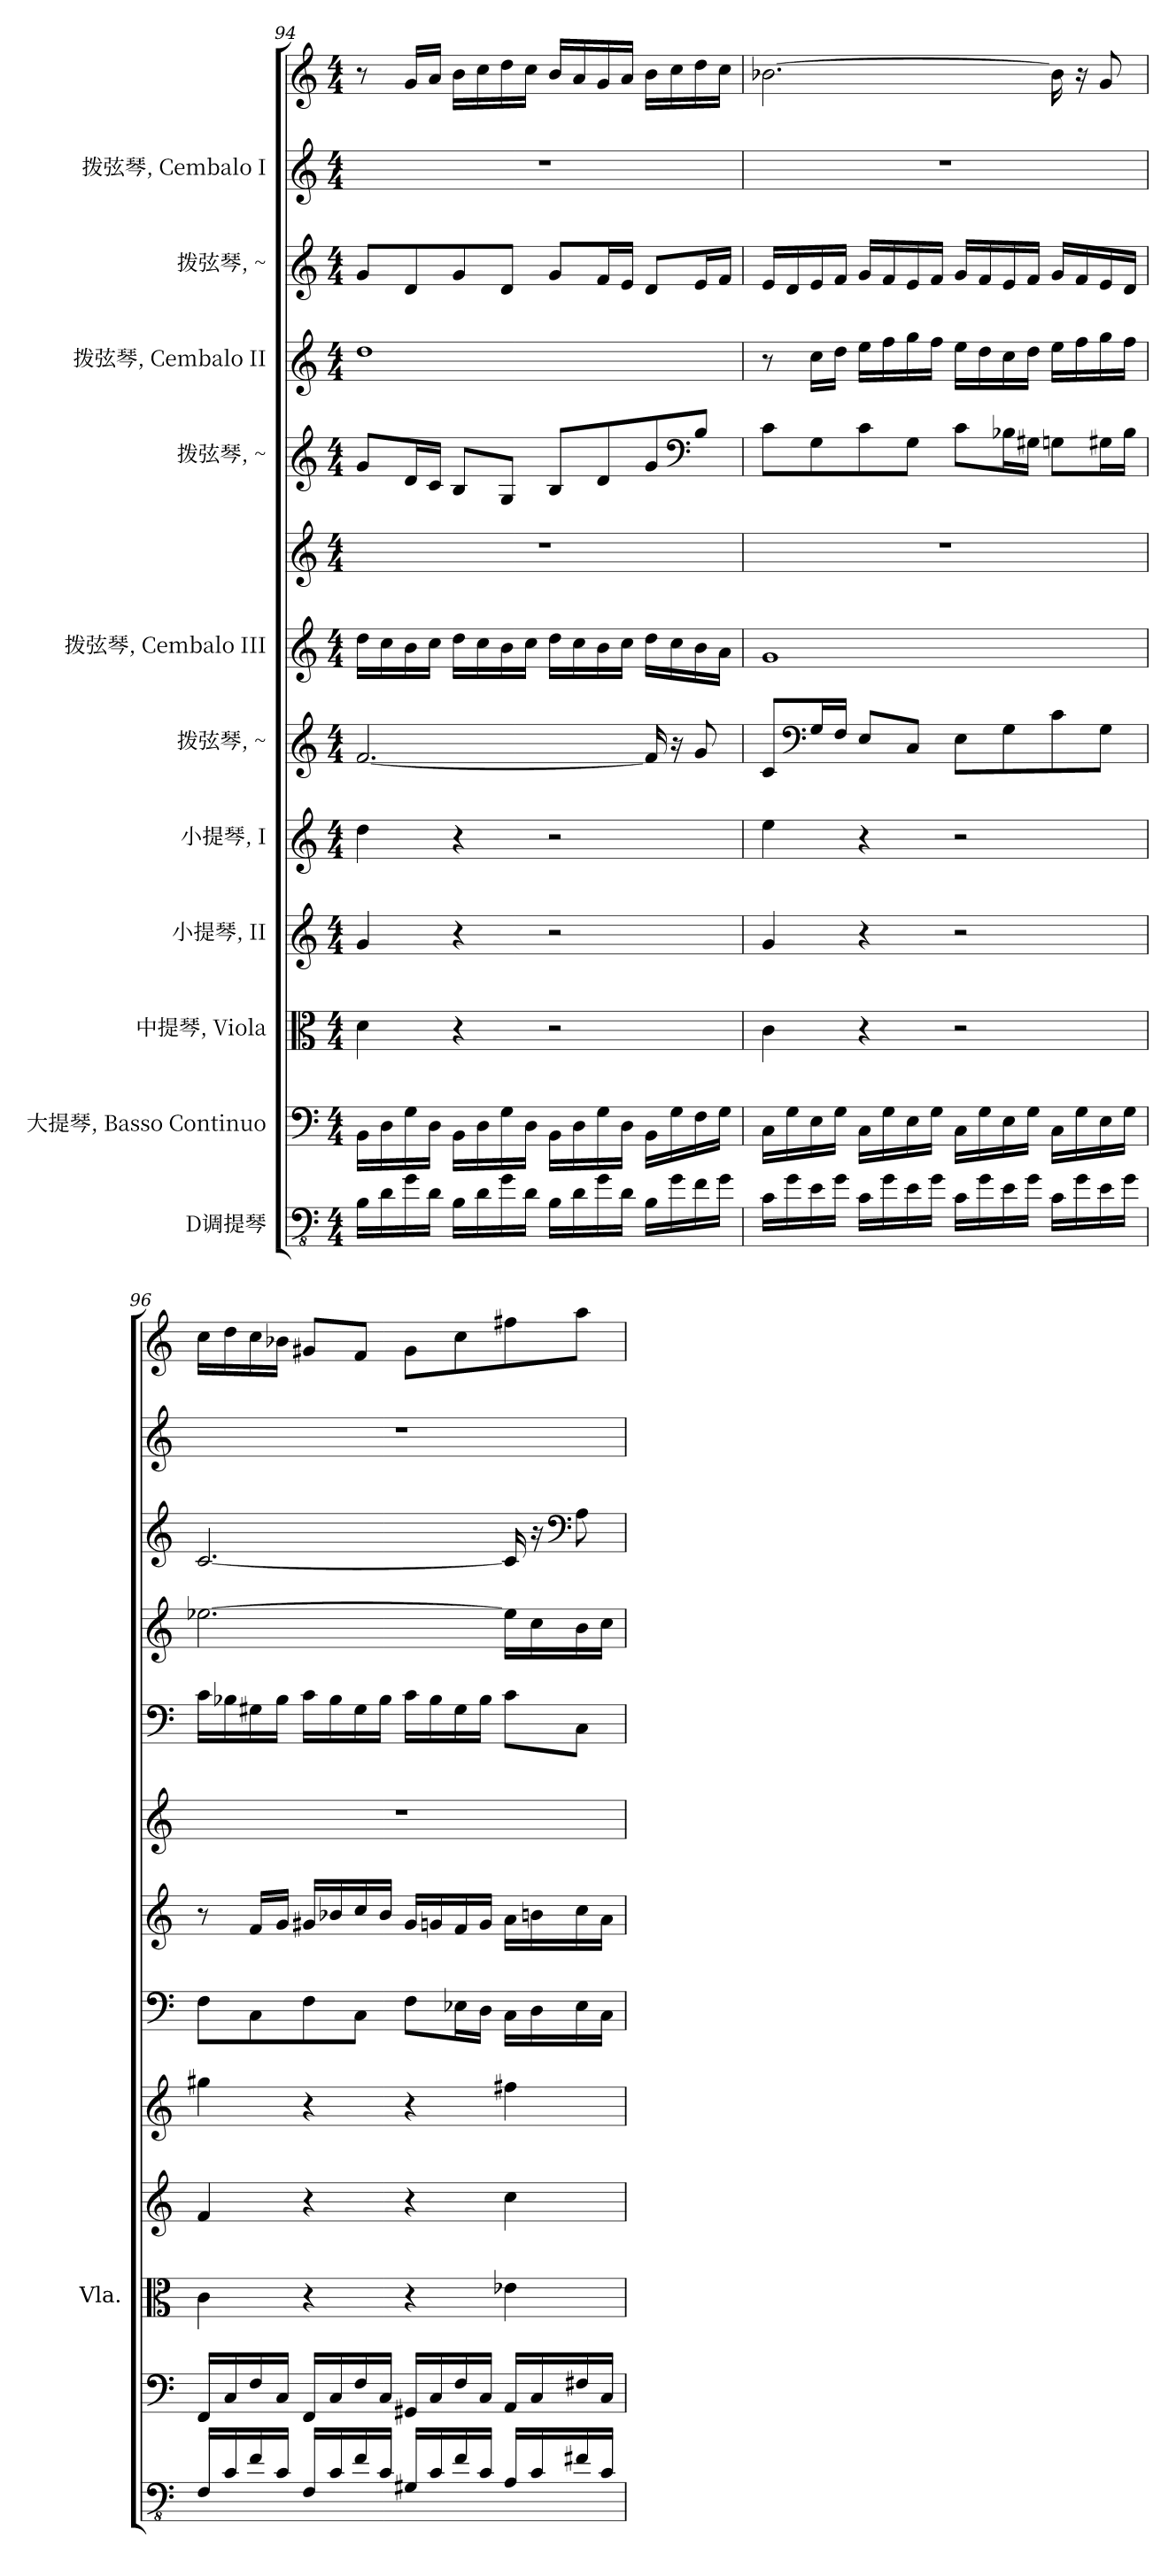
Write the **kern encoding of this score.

**kern	**kern	**kern	**kern	**kern	**kern	**kern	**kern	**kern	**kern	**kern	**kern	**kern
*part11	*part10	*part9	*part8	*part7	*part6	*part5	*part5	*part4	*part3	*part2	*part1	*part1
*staff13	*staff12	*staff11	*staff10	*staff9	*staff8	*staff7	*staff6	*staff5	*staff4	*staff3	*staff2	*staff1
*I"D调提琴	*I"大提琴, Basso Continuo	*I"中提琴, Viola	*I"小提琴, II	*I"小提琴, I	*I"拨弦琴, ~	*I"拨弦琴, Cembalo III	*	*I"拨弦琴, ~	*I"拨弦琴, Cembalo II	*I"拨弦琴, ~	*I"拨弦琴, Cembalo I	*
*	*	*I'Vla.	*	*	*	*	*	*	*	*	*	*
*clefFv4	*clefF4	*clefC3	*clefG2	*clefG2	*clefG2	*clefG2	*clefG2	*clefG2	*clefG2	*clefG2	*clefG2	*clefG2
*ITrd7c12	*	*	*	*	*	*	*	*	*	*	*	*
*k[]	*k[]	*k[]	*k[]	*k[]	*k[]	*k[]	*k[]	*k[]	*k[]	*k[]	*k[]	*k[]
*M4/4	*M4/4	*M4/4	*M4/4	*M4/4	*M4/4	*M4/4	*M4/4	*M4/4	*M4/4	*M4/4	*M4/4	*M4/4
=94	=94	=94	=94	=94	=94	=94	=94	=94	=94	=94	=94	=94
16BBB\LL	16BB\LL	4d\	4g/	4dd\	[2.f/	16dd\LL	1r	8g/L	1dd	8g/L	1r	8r
16DD\	16D\	.	.	.	.	16cc\	.	.	.	.	.	.
16GG\	16G\	.	.	.	.	16b\	.	16d/L	.	8d/	.	16g/LL
16DD\JJ	16D\JJ	.	.	.	.	16cc\JJ	.	16c/JJ	.	.	.	16a/JJ
16BBB\LL	16BB\LL	4r	4r	4r	.	16dd\LL	.	8B/L	.	8g/	.	16b\LL
16DD\	16D\	.	.	.	.	16cc\	.	.	.	.	.	16cc\
16GG\	16G\	.	.	.	.	16b\	.	8G/J	.	8d/J	.	16dd\
16DD\JJ	16D\JJ	.	.	.	.	16cc\JJ	.	.	.	.	.	16cc\JJ
16BBB\LL	16BB\LL	2r	2r	2r	.	16dd\LL	.	8B/L	.	8g/L	.	16b/LL
16DD\	16D\	.	.	.	.	16cc\	.	.	.	.	.	16a/
16GG\	16G\	.	.	.	.	16b\	.	8d/	.	16f/L	.	16g/
16DD\JJ	16D\JJ	.	.	.	.	16cc\JJ	.	.	.	16e/JJ	.	16a/JJ
16BBB\LL	16BB\LL	.	.	.	16f/]	16dd\LL	.	8g/	.	8d/L	.	16b\LL
16GG\	16G\	.	.	.	16r	16cc\	.	.	.	.	.	16cc\
*	*	*	*	*	*	*	*	*clefF4	*	*	*	*
16FF\	16F\	.	.	.	8g/	16b\	.	8B/J	.	16e/L	.	16dd\
16GG\JJ	16G\JJ	.	.	.	.	16a\JJ	.	.	.	16f/JJ	.	16cc\JJ
!!LO:PB:g=z
=95	=95	=95	=95	=95	=95	=95	=95	=95	=95	=95	=95	=95
16CC\LL	16C\LL	4c\	4g/	4ee\	8c/L	1g	1r	8c\L	8r	16e/LL	1r	[2.b-X\
16GG\	16G\	.	.	.	.	.	.	.	.	16d/	.	.
*	*	*	*	*	*clefF4	*	*	*	*	*	*	*
16EE\	16E\	.	.	.	16G/L	.	.	8G\	16cc\LL	16e/	.	.
16GG\JJ	16G\JJ	.	.	.	16F/JJ	.	.	.	16dd\JJ	16f/JJ	.	.
16CC\LL	16C\LL	4r	4r	4r	8E/L	.	.	8c\	16ee\LL	16g/LL	.	.
16GG\	16G\	.	.	.	.	.	.	.	16ff\	16f/	.	.
16EE\	16E\	.	.	.	8C/J	.	.	8G\J	16gg\	16e/	.	.
16GG\JJ	16G\JJ	.	.	.	.	.	.	.	16ff\JJ	16f/JJ	.	.
16CC\LL	16C\LL	2r	2r	2r	8E\L	.	.	8c\L	16ee\LL	16g/LL	.	.
16GG\	16G\	.	.	.	.	.	.	.	16dd\	16f/	.	.
16EE\	16E\	.	.	.	8G\	.	.	16B-X\L	16cc\	16e/	.	.
16GG\JJ	16G\JJ	.	.	.	.	.	.	16G#X\JJ	16dd\JJ	16f/JJ	.	.
16CC\LL	16C\LL	.	.	.	8c\	.	.	8Gn\L	16ee\LL	16g/LL	.	16b-\]
16GG\	16G\	.	.	.	.	.	.	.	16ff\	16f/	.	16r
16EE\	16E\	.	.	.	8G\J	.	.	16G#X\L	16gg\	16e/	.	8g/
16GG\JJ	16G\JJ	.	.	.	.	.	.	16B-\JJ	16ff\JJ	16d/JJ	.	.
=96	=96	=96	=96	=96	=96	=96	=96	=96	=96	=96	=96	=96
16FFF/LL	16FF/LL	4c\	4f/	4gg#X\	8F\L	8r	1r	16c\LL	[2.ee-X\	[2.c/	1r	16cc\LL
16CC/	16C/	.	.	.	.	.	.	16B-X\	.	.	.	16dd\
16FF/	16F/	.	.	.	8C\	16f/LL	.	16G#X\	.	.	.	16cc\
16CC/JJ	16C/JJ	.	.	.	.	16g/JJ	.	16B-\JJ	.	.	.	16b-X\JJ
16FFF/LL	16FF/LL	4r	4r	4r	8F\	16g#X/LL	.	16c\LL	.	.	.	8g#X/L
16CC/	16C/	.	.	.	.	16b-X/	.	16B-\	.	.	.	.
16FF/	16F/	.	.	.	8C\J	16cc/	.	16G#\	.	.	.	8f/J
16CC/JJ	16C/JJ	.	.	.	.	16b-/JJ	.	16B-\JJ	.	.	.	.
16GGG#X/LL	16GG#X/LL	4r	4r	4r	8F\L	16g#/LL	.	16c\LL	.	.	.	8g#\L
16CC/	16C/	.	.	.	.	16gn/	.	16B-\	.	.	.	.
16FF/	16F/	.	.	.	16E-X\L	16f/	.	16G#\	.	.	.	8cc\
16CC/JJ	16C/JJ	.	.	.	16D\JJ	16g/JJ	.	16B-\JJ	.	.	.	.
16AAA/LL	16AA/LL	4e-X\	4cc\	4ff#X\	16C\LL	16a\LL	.	8c\L	16ee-\LL]	16c/]	.	8ff#X\
16CC/	16C/	.	.	.	16D\	16bn\	.	.	16cc\	16r	.	.
*	*	*	*	*	*	*	*	*	*	*clefF4	*	*
16FF#X/	16F#X/	.	.	.	16E-\	16cc\	.	8C\J	16b\	8A\	.	8aa\J
16CC/JJ	16C/JJ	.	.	.	16C\JJ	16a\JJ	.	.	16cc\JJ	.	.	.
=	=	=	=	=	=	=	=	=	=	=	=	=
*-	*-	*-	*-	*-	*-	*-	*-	*-	*-	*-	*-	*-
